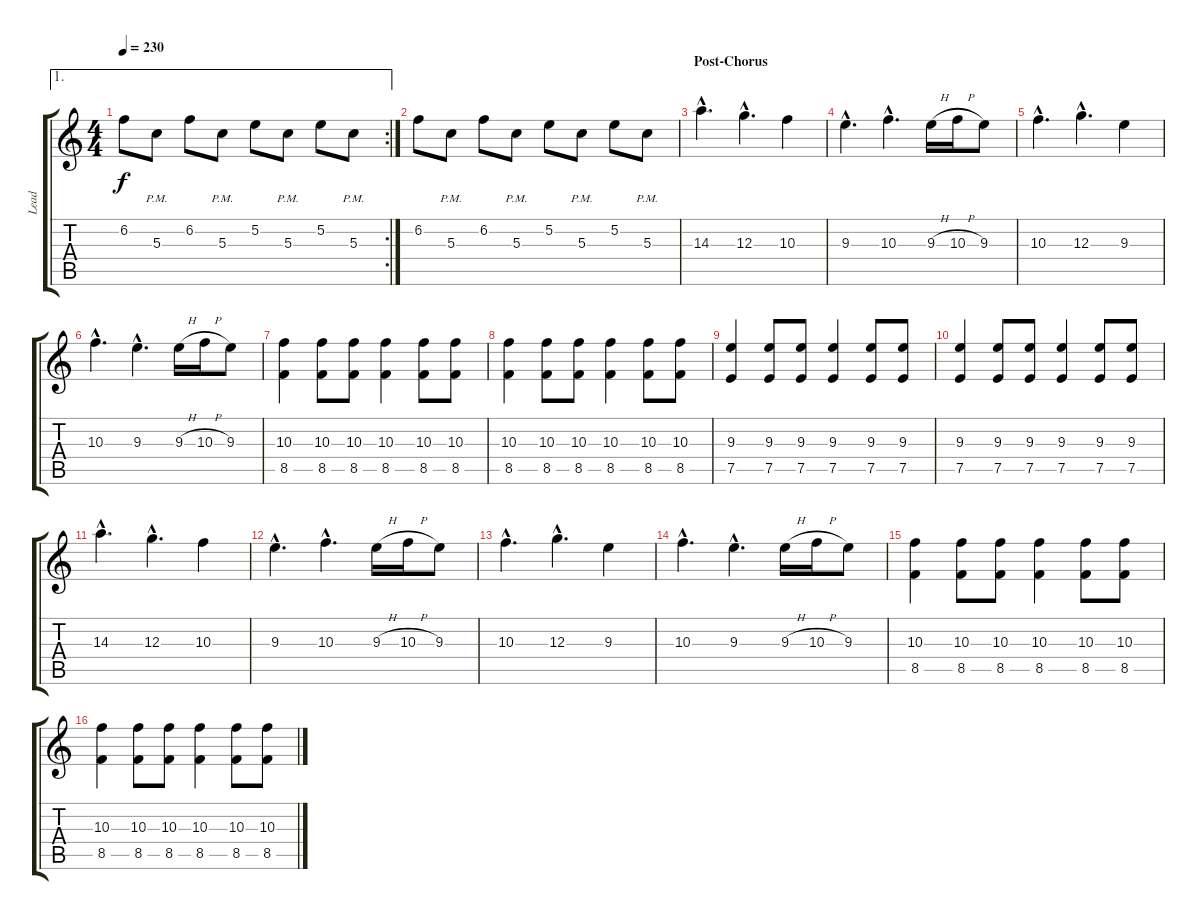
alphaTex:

\track ("Lead" "Lead") {instrument overdrivenguitar}
\staff {score tabs}
\tuning (E4 B3 G3 D3 A2 E2) {hide}
\ae 1
\rc 2
\ts (4 4)
\tempo 230
\clef g2
\ks c
6.2.8{dy f} 5.3{pm}.8 6.2.8 5.3{pm}.8 5.2.8 5.3{pm}.8 5.2.8 5.3{pm}.8 |
6.2.8 5.3{pm}.8 6.2.8 5.3{pm}.8 5.2.8 5.3{pm}.8 5.2.8 5.3{pm}.8 |
\section ("" "Post-Chorus")
14.3{hac}.4{d} 12.3{hac}.4{d} 10.3.4 |
9.3{hac}.4{d} 10.3{hac}.4{d} 9.3{h}.16 10.3{h}.16 9.3.8 |
10.3{hac}.4{d} 12.3{hac}.4{d} 9.3.4 |
10.3{hac}.4{d} 9.3{hac}.4{d} 9.3{h}.16 10.3{h}.16 9.3.8 |
(10.3 8.5).4 (10.3 8.5).8 (10.3 8.5).8 (10.3 8.5).4 (10.3 8.5).8 (10.3 8.5).8 |
(10.3 8.5).4 (10.3 8.5).8 (10.3 8.5).8 (10.3 8.5).4 (10.3 8.5).8 (10.3 8.5).8 |
(9.3 7.5).4 (9.3 7.5).8 (9.3 7.5).8 (9.3 7.5).4 (9.3 7.5).8 (9.3 7.5).8 |
(9.3 7.5).4 (9.3 7.5).8 (9.3 7.5).8 (9.3 7.5).4 (9.3 7.5).8 (9.3 7.5).8 |
14.3{hac}.4{d} 12.3{hac}.4{d} 10.3.4 |
9.3{hac}.4{d} 10.3{hac}.4{d} 9.3{h}.16 10.3{h}.16 9.3.8 |
10.3{hac}.4{d} 12.3{hac}.4{d} 9.3.4 |
10.3{hac}.4{d} 9.3{hac}.4{d} 9.3{h}.16 10.3{h}.16 9.3.8 |
(10.3 8.5).4 (10.3 8.5).8 (10.3 8.5).8 (10.3 8.5).4 (10.3 8.5).8 (10.3 8.5).8 |
(10.3 8.5).4 (10.3 8.5).8 (10.3 8.5).8 (10.3 8.5).4 (10.3 8.5).8 (10.3 8.5).8
